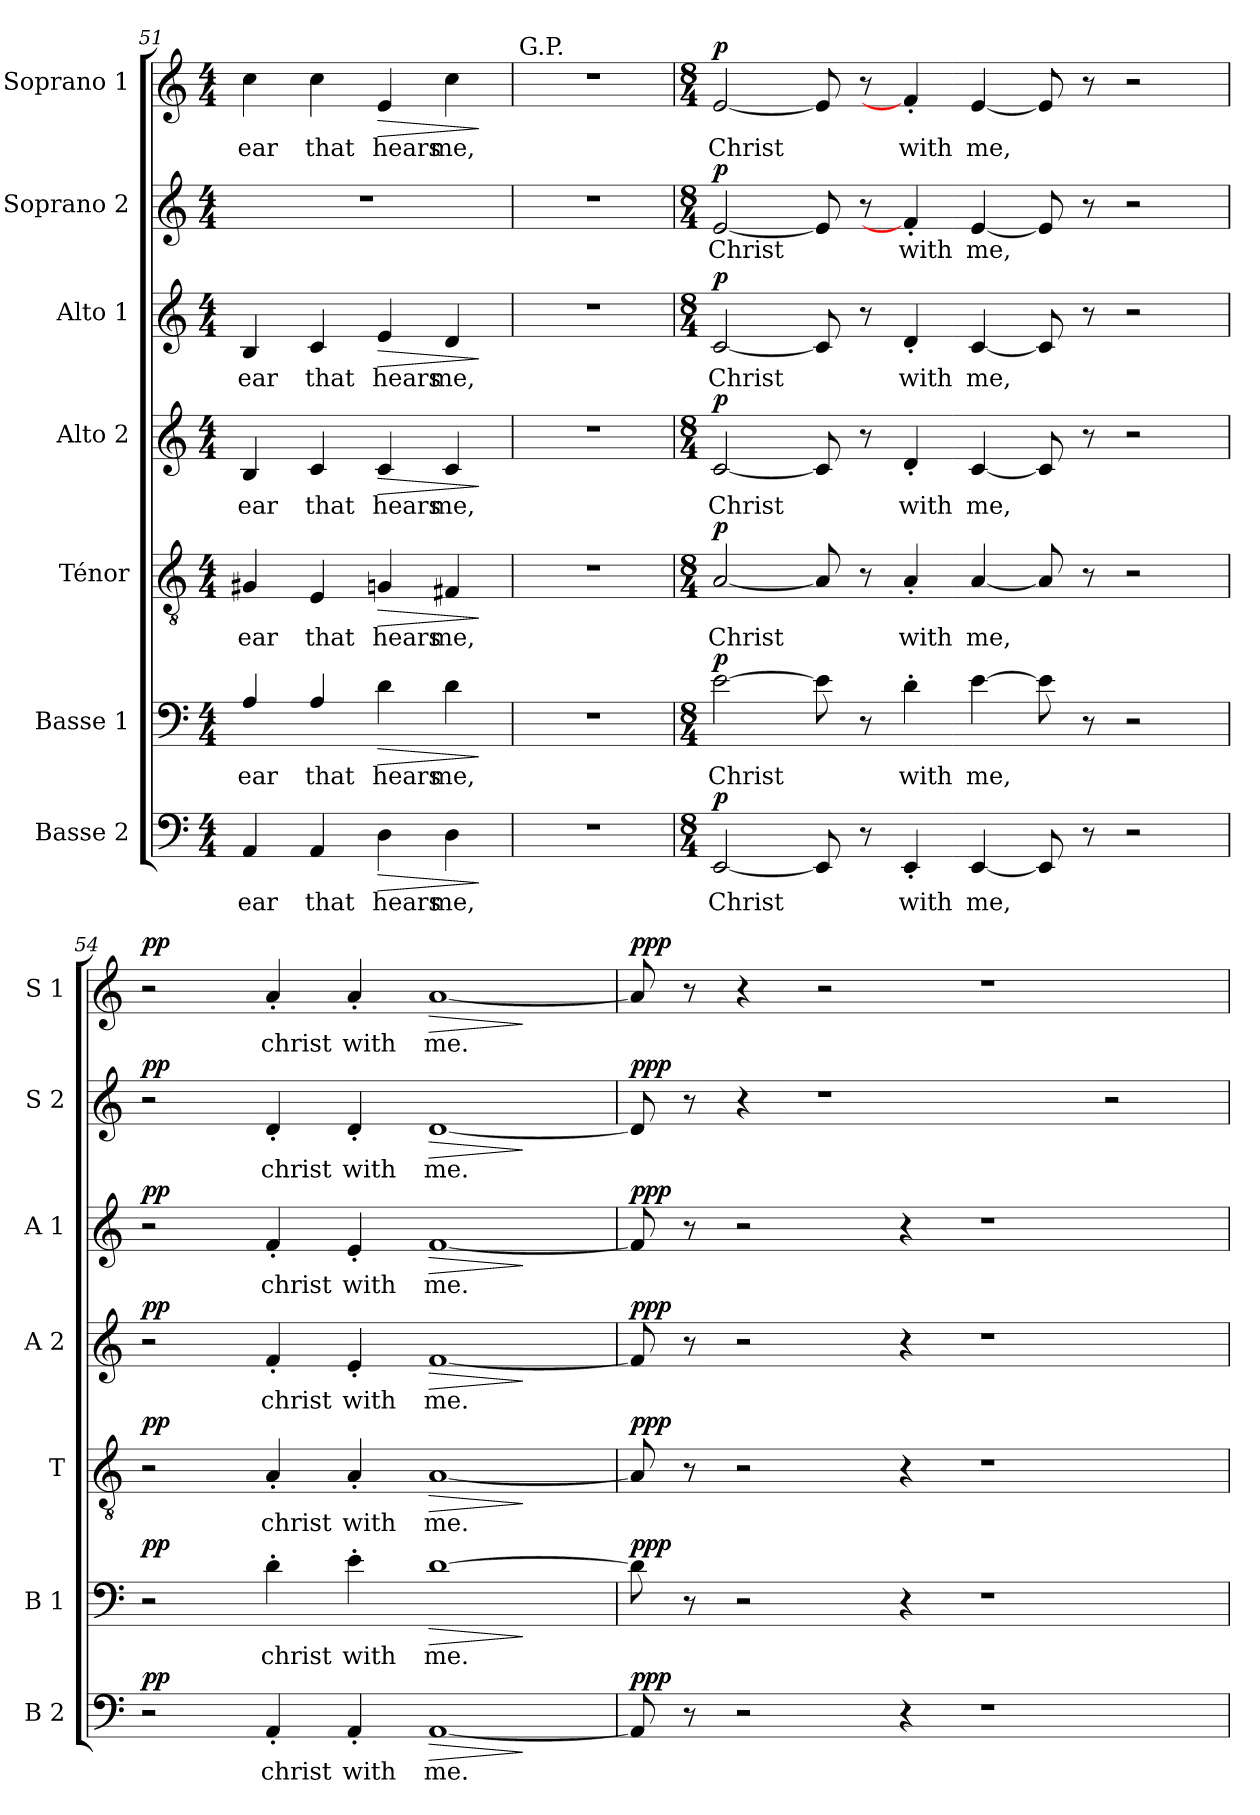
**kern	**text	**dynam	**kern	**text	**dynam	**kern	**text	**dynam	**kern	**text	**dynam	**kern	**text	**dynam	**kern	**text	**dynam	**kern	**text	**dynam
*part7	*part7	*part7	*part6	*part6	*part6	*part5	*part5	*part5	*part4	*part4	*part4	*part3	*part3	*part3	*part2	*part2	*part2	*part1	*part1	*part1
*staff7	*staff7	*staff7	*staff6	*staff6	*staff6	*staff5	*staff5	*staff5	*staff4	*staff4	*staff4	*staff3	*staff3	*staff3	*staff2	*staff2	*staff2	*staff1	*staff1	*staff1
*I"Basse 2	*	*	*I"Basse 1	*	*	*I"Ténor	*	*	*I"Alto 2	*	*	*I"Alto 1	*	*	*I"Soprano 2	*	*	*I"Soprano 1	*	*
*I'B 2	*	*	*I'B 1	*	*	*I'T	*	*	*I'A 2	*	*	*I'A 1	*	*	*I'S 2	*	*	*I'S 1	*	*
*clefF4	*	*	*clefF4	*	*	*clefGv2	*	*	*clefG2	*	*	*clefG2	*	*	*clefG2	*	*	*clefG2	*	*
*	*	*	*ITrd12c21	*	*	*	*	*	*	*	*	*	*	*	*	*	*	*	*	*
*k[]	*	*	*k[]	*	*	*k[]	*	*	*k[]	*	*	*k[]	*	*	*k[]	*	*	*k[]	*	*
*M4/4	*	*	*M4/4	*	*	*M4/4	*	*	*M4/4	*	*	*M4/4	*	*	*M4/4	*	*	*M4/4	*	*
=51	=51	=51	=51	=51	=51	=51	=51	=51	=51	=51	=51	=51	=51	=51	=51	=51	=51	=51	=51	=51
!	!LO:LY:b	!	!	!LO:LY:b	!	!	!LO:LY:b	!	!	!LO:LY:b	!	!	!LO:LY:b	!	!	!	!	!	!LO:LY:b	!
4AA/	ear	.	4AA/	ear	.	4G#X/	ear	.	4B/	ear	.	4B/	ear	.	1r	.	.	4cc\	ear	.
!	!LO:LY:b	!	!	!LO:LY:b	!	!	!LO:LY:b	!	!	!LO:LY:b	!	!	!LO:LY:b	!	!	!	!	!	!LO:LY:b	!
4AA/	that	.	4AA/	that	.	4E/	that	.	4c/	that	.	4c/	that	.	.	.	.	4cc\	that	.
!	!LO:LY:b	!LO:HP:b	!	!LO:LY:b	!LO:HP:b	!	!LO:LY:b	!LO:HP:b	!	!LO:LY:b	!LO:HP:b	!	!LO:LY:b	!LO:HP:b	!	!	!	!	!LO:LY:b	!LO:HP:b
4D\	hears	>	4D\	hears	>	4Gn/	hears	>	4c/	hears	>	4e/	hears	>	.	.	.	4e/	hears	>
!	!LO:LY:b	!	!	!LO:LY:b	!	!	!LO:LY:b	!	!	!LO:LY:b	!	!	!LO:LY:b	!	!	!	!	!	!LO:LY:b	!
4D\	me,	.	4D\	me,	.	4F#X/	me,	.	4c/	me,	.	4d/	me,	.	.	.	.	4cc\	me,	.
.	.	]	.	.	]	.	.	]	.	.	]	.	.	]	.	.	.	.	.	]
=52	=52	=52	=52	=52	=52	=52	=52	=52	=52	=52	=52	=52	=52	=52	=52	=52	=52	=52	=52	=52
!	!	!	!	!	!	!	!	!	!	!	!	!	!	!	!	!	!	!LO:TX:a:t=G.P.	!	!
1r	.	.	1r	.	.	1r	.	.	1r	.	.	1r	.	.	1r	.	.	1r	.	.
!!LO:PB:g=z
=53	=53	=53	=53	=53	=53	=53	=53	=53	=53	=53	=53	=53	=53	=53	=53	=53	=53	=53	=53	=53
*M8/4	*	*	*M8/4	*	*	*M8/4	*	*	*M8/4	*	*	*M8/4	*	*	*M8/4	*	*	*M8/4	*	*
!	!LO:LY:b	!LO:DY:a	!	!LO:LY:b	!LO:DY:a	!	!LO:LY:b	!LO:DY:a	!	!LO:LY:b	!LO:DY:a	!	!LO:LY:b	!LO:DY:a	!	!LO:LY:b	!LO:DY:a	!	!LO:LY:b	!LO:DY:a
[2EE/	Christ	p	[2E\	Christ	p	[2A/	Christ	p	[2c/	Christ	p	[2c/	Christ	p	[2e/	Christ	p	[2e/	Christ	p
8EE/]	.	.	8E\]	.	.	8A/]	.	.	8c/]	.	.	8c/]	.	.	8e/]	.	.	8e/]	.	.
8r	.	.	8r	.	.	8r	.	.	8r	.	.	8r	.	.	8r	.	.	8r	.	.
!	!LO:LY:b	!	!	!LO:LY:b	!	!	!LO:LY:b	!	!	!LO:LY:b	!	!	!LO:LY:b	!	!	!LO:LY:b	!	!	!LO:LY:b	!
4EE'/	with	.	4D'\	with	.	4A'/	with	.	4d'/	with	.	4d'/	with	.	4f'/]	with	.	4f'/]	with	.
!	!LO:LY:b	!	!	!LO:LY:b	!	!	!LO:LY:b	!	!	!LO:LY:b	!	!	!LO:LY:b	!	!	!LO:LY:b	!	!	!LO:LY:b	!
[4EE/	me,	.	[4E\	me,	.	[4A/	me,	.	[4c/	me,	.	[4c/	me,	.	[4e/	me,	.	[4e/	me,	.
8EE/]	.	.	8E\]	.	.	8A/]	.	.	8c/]	.	.	8c/]	.	.	8e/]	.	.	8e/]	.	.
8r	.	.	8r	.	.	8r	.	.	8r	.	.	8r	.	.	8r	.	.	8r	.	.
2r	.	.	2r	.	.	2r	.	.	2r	.	.	2r	.	.	2r	.	.	2r	.	.
=54	=54	=54	=54	=54	=54	=54	=54	=54	=54	=54	=54	=54	=54	=54	=54	=54	=54	=54	=54	=54
!	!	!LO:DY:a	!	!	!LO:DY:a	!	!	!LO:DY:a	!	!	!LO:DY:a	!	!	!LO:DY:a	!	!	!LO:DY:a	!	!	!LO:DY:a
2r	.	pp	2r	.	pp	2r	.	pp	2r	.	pp	2r	.	pp	2r	.	pp	2r	.	pp
!	!LO:LY:b	!	!	!LO:LY:b	!	!	!LO:LY:b	!	!	!LO:LY:b	!	!	!LO:LY:b	!	!	!LO:LY:b	!	!	!LO:LY:b	!
4AA'/	christ	.	4D'\	christ	.	4A'/	christ	.	4f'/	christ	.	4f'/	christ	.	4d'/	christ	.	4a'/	christ	.
!	!LO:LY:b	!	!	!LO:LY:b	!	!	!LO:LY:b	!	!	!LO:LY:b	!	!	!LO:LY:b	!	!	!LO:LY:b	!	!	!LO:LY:b	!
4AA'/	with	.	4E'\	with	.	4A'/	with	.	4e'/	with	.	4e'/	with	.	4d'/	with	.	4a'/	with	.
!	!LO:LY:b	!LO:HP:b	!	!LO:LY:b	!LO:HP:b	!	!LO:LY:b	!LO:HP:b	!	!LO:LY:b	!LO:HP:b	!	!LO:LY:b	!LO:HP:b	!	!LO:LY:b	!LO:HP:b	!	!LO:LY:b	!LO:HP:b
[1AA	me.	>	[1D	me.	>	[1A	me.	>	[1f	me.	>	[1f	me.	>	[1d	me.	>	[1a	me.	>
.	.	]	.	.	]	.	.	]	.	.	]	.	.	]	.	.	]	.	.	]
=55	=55	=55	=55	=55	=55	=55	=55	=55	=55	=55	=55	=55	=55	=55	=55	=55	=55	=55	=55	=55
!	!	!LO:DY:a	!	!	!LO:DY:a	!	!	!LO:DY:a	!	!	!LO:DY:a	!	!	!LO:DY:a	!	!	!LO:DY:a	!	!	!LO:DY:a
8AA/]	.	ppp	8D\]	.	ppp	8A/]	.	ppp	8f/]	.	ppp	8f/]	.	ppp	8d/]	.	ppp	8a/]	.	ppp
8r	.	.	8r	.	.	8r	.	.	8r	.	.	8r	.	.	8r	.	.	8r	.	.
2r	.	.	2r	.	.	2r	.	.	2r	.	.	2r	.	.	4r	.	.	4r	.	.
.	.	.	.	.	.	.	.	.	.	.	.	.	.	.	1r	.	.	2r	.	.
4r	.	.	4r	.	.	4r	.	.	4r	.	.	4r	.	.	.	.	.	.	.	.
1r	.	.	1r	.	.	1r	.	.	1r	.	.	1r	.	.	.	.	.	1r	.	.
.	.	.	.	.	.	.	.	.	.	.	.	.	.	.	2r	.	.	.	.	.
=	=	=	=	=	=	=	=	=	=	=	=	=	=	=	=	=	=	=	=	=
*-	*-	*-	*-	*-	*-	*-	*-	*-	*-	*-	*-	*-	*-	*-	*-	*-	*-	*-	*-	*-
